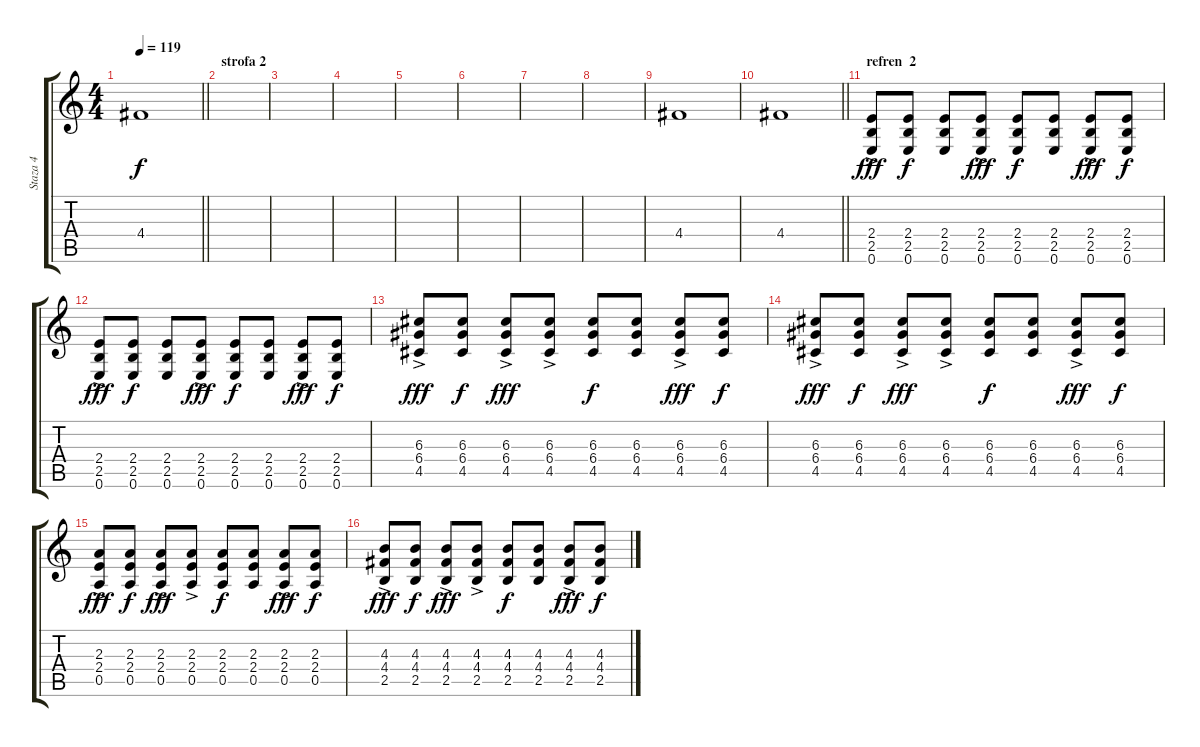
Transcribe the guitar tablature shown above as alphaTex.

\track ("Staza 4" "Staza 4") {instrument distortionguitar}
\staff {score tabs}
\tuning (E4 B3 G3 D3 A2 E2) {hide}
\ts (4 4)
\tempo 119
\clef g2
\barLineRight lightlight
\ks c
4.4.1{dy f} |
\section ("" "strofa 2")
|
|
|
|
|
|
|
4.4.1 |
\barLineRight lightlight
4.4.1 |
\section ("" "refren  2")
(2.4 2.5{ac} 0.6).8{dy fff} (2.4 2.5 0.6).8{dy f} (2.4 2.5 0.6).8 (2.4 2.5{ac} 0.6).8{dy fff} (2.4 2.5 0.6).8{dy f} (2.4 2.5 0.6).8 (2.4{ac} 2.5 0.6).8{dy fff} (2.4 2.5 0.6).8{dy f} |
(2.4 2.5{ac} 0.6).8{dy fff} (2.4 2.5 0.6).8{dy f} (2.4 2.5 0.6).8 (2.4 2.5{ac} 0.6).8{dy fff} (2.4 2.5 0.6).8{dy f} (2.4 2.5 0.6).8 (2.4{ac} 2.5 0.6).8{dy fff} (2.4 2.5 0.6).8{dy f} |
(6.3{ac} 6.4 4.5).8{dy fff} (6.3 6.4 4.5).8{dy f} (6.3 6.4{ac} 4.5).8{dy fff} (6.3 6.4 4.5{ac}).8 (6.3 6.4 4.5).8{dy f} (6.3 6.4 4.5).8 (6.3{ac} 6.4 4.5).8{dy fff} (6.3 6.4 4.5).8{dy f} |
(6.3{ac} 6.4 4.5).8{dy fff} (6.3 6.4 4.5).8{dy f} (6.3 6.4{ac} 4.5).8{dy fff} (6.3 6.4 4.5{ac}).8 (6.3 6.4 4.5).8{dy f} (6.3 6.4 4.5).8 (6.3{ac} 6.4 4.5).8{dy fff} (6.3 6.4 4.5).8{dy f} |
(2.3 2.4 0.5{ac}).8{dy fff} (2.3 2.4 0.5).8{dy f} (2.3 2.4{ac} 0.5).8{dy fff} (2.3 2.4{ac} 0.5).8 (2.3 2.4 0.5).8{dy f} (2.3 2.4 0.5).8 (2.3 2.4{ac} 0.5).8{dy fff} (2.3 2.4 0.5).8{dy f} |
(4.3 4.4 2.5{ac}).8{dy fff} (4.3 4.4 2.5).8{dy f} (4.3 4.4{ac} 2.5).8{dy fff} (4.3 4.4{ac} 2.5).8 (4.3 4.4 2.5).8{dy f} (4.3 4.4 2.5).8 (4.3 4.4{ac} 2.5).8{dy fff} (4.3 4.4 2.5).8{dy f}
